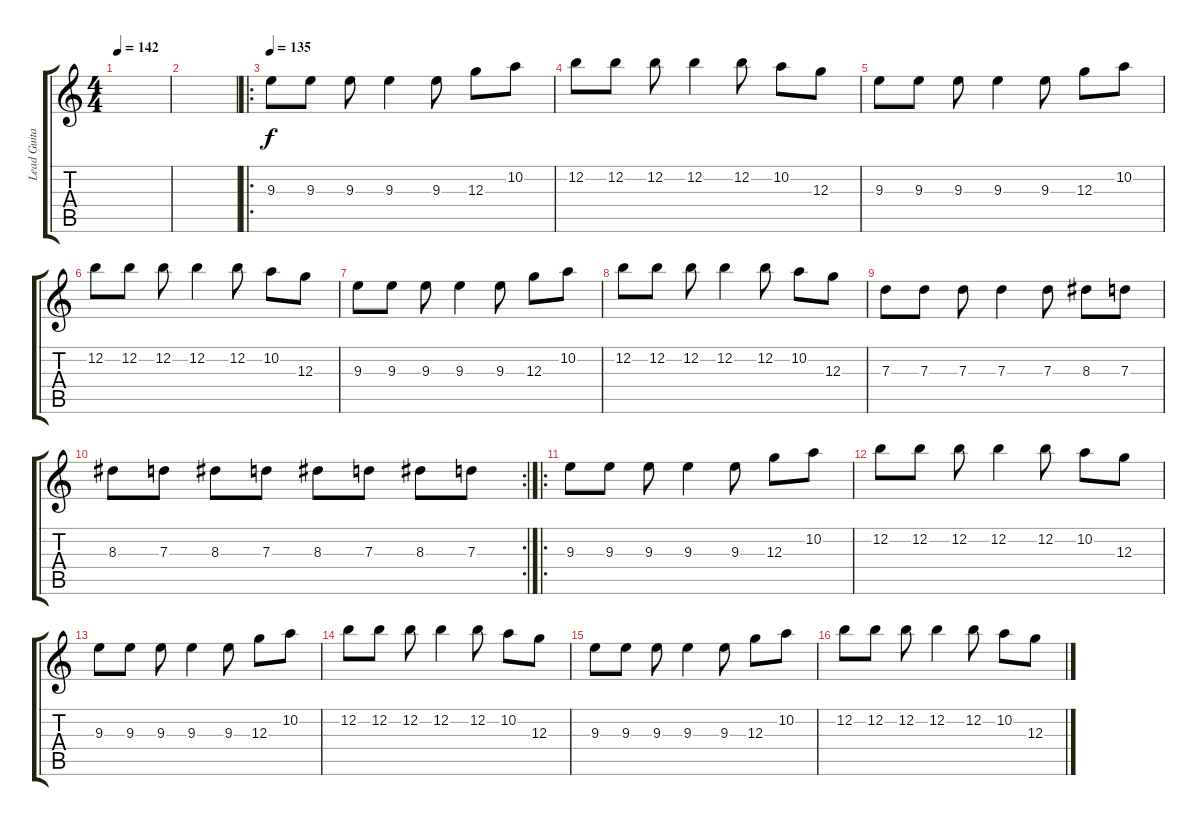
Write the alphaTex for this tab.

\track ("Lead Guitar" "Lead Guita") {instrument distortionguitar}
\staff {score tabs}
\tuning (E4 B3 G3 D3 A2 E2) {hide}
\ts (4 4)
\tempo 142
\clef g2
\ks c
|
|
\ro
\tempo 135
9.3.8 9.3.8 9.3.8 9.3.4 9.3.8 12.3.8 10.2.8 |
12.2.8 12.2.8 12.2.8 12.2.4 12.2.8 10.2.8 12.3.8 |
9.3.8 9.3.8 9.3.8 9.3.4 9.3.8 12.3.8 10.2.8 |
12.2.8 12.2.8 12.2.8 12.2.4 12.2.8 10.2.8 12.3.8 |
9.3.8 9.3.8 9.3.8 9.3.4 9.3.8 12.3.8 10.2.8 |
12.2.8 12.2.8 12.2.8 12.2.4 12.2.8 10.2.8 12.3.8 |
7.3.8 7.3.8 7.3.8 7.3.4 7.3.8 8.3.8 7.3.8 |
\rc 2
8.3.8 7.3.8 8.3.8 7.3.8 8.3.8 7.3.8 8.3.8 7.3.8 |
\ro
9.3.8 9.3.8 9.3.8 9.3.4 9.3.8 12.3.8 10.2.8 |
12.2.8 12.2.8 12.2.8 12.2.4 12.2.8 10.2.8 12.3.8 |
9.3.8 9.3.8 9.3.8 9.3.4 9.3.8 12.3.8 10.2.8 |
12.2.8 12.2.8 12.2.8 12.2.4 12.2.8 10.2.8 12.3.8 |
9.3.8 9.3.8 9.3.8 9.3.4 9.3.8 12.3.8 10.2.8 |
12.2.8 12.2.8 12.2.8 12.2.4 12.2.8 10.2.8 12.3.8
